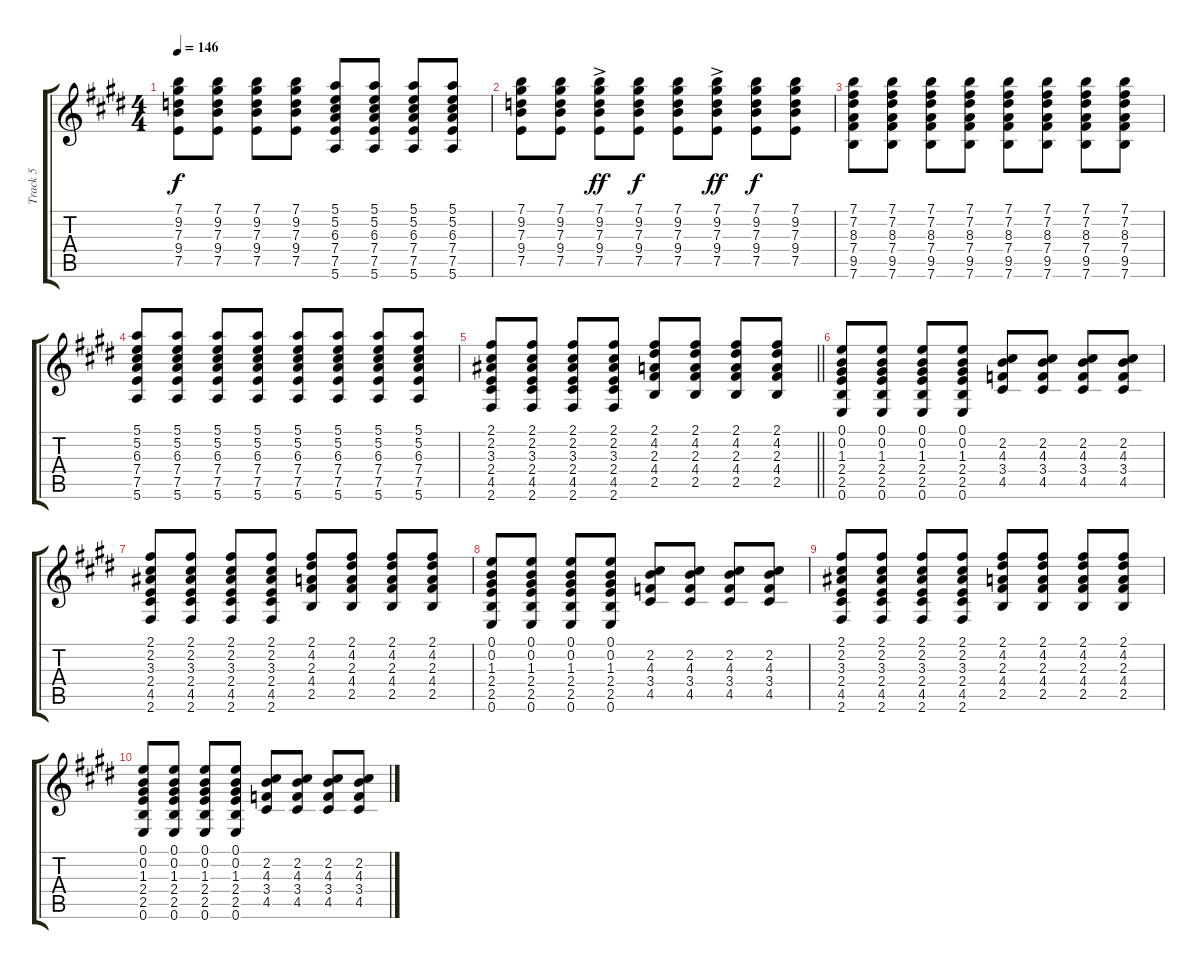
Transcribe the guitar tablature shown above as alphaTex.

\track ("Track 5" "Track 5") {instrument electricguitarclean}
\staff {score tabs}
\tuning (E4 B3 G3 D3 A2 E2) {hide}
\ts (4 4)
\tempo 146
\clef g2
\ks e
(7.1 9.2 7.3 9.4 7.5).8{dy f} (7.1 9.2 7.3 9.4 7.5).8 (7.1 9.2 7.3 9.4 7.5).8 (7.1 9.2 7.3 9.4 7.5).8 (5.1 5.2 6.3 7.4 7.5 5.6).8 (5.1 5.2 6.3 7.4 7.5 5.6).8 (5.1 5.2 6.3 7.4 7.5 5.6).8 (5.1 5.2 6.3 7.4 7.5 5.6).8 |
(7.1 9.2 7.3 9.4 7.5).8 (7.1 9.2 7.3 9.4 7.5).8 (7.1{ac} 9.2{ac} 7.3{ac} 9.4{ac} 7.5{ac}).8{dy ff} (7.1 9.2 7.3 9.4 7.5).8{dy f} (7.1 9.2 7.3 9.4 7.5).8 (7.1{ac} 9.2{ac} 7.3{ac} 9.4{ac} 7.5{ac}).8{dy ff} (7.1 9.2 7.3 9.4 7.5).8{dy f} (7.1 9.2 7.3 9.4 7.5).8 |
(7.1 7.2 8.3 7.4 9.5 7.6).8 (7.1 7.2 8.3 7.4 9.5 7.6).8 (7.1 7.2 8.3 7.4 9.5 7.6).8 (7.1 7.2 8.3 7.4 9.5 7.6).8 (7.1 7.2 8.3 7.4 9.5 7.6).8 (7.1 7.2 8.3 7.4 9.5 7.6).8 (7.1 7.2 8.3 7.4 9.5 7.6).8 (7.1 7.2 8.3 7.4 9.5 7.6).8 |
(5.1 5.2 6.3 7.4 7.5 5.6).8 (5.1 5.2 6.3 7.4 7.5 5.6).8 (5.1 5.2 6.3 7.4 7.5 5.6).8 (5.1 5.2 6.3 7.4 7.5 5.6).8 (5.1 5.2 6.3 7.4 7.5 5.6).8 (5.1 5.2 6.3 7.4 7.5 5.6).8 (5.1 5.2 6.3 7.4 7.5 5.6).8 (5.1 5.2 6.3 7.4 7.5 5.6).8 |
\barLineRight lightlight
(2.1 2.2 3.3 2.4 4.5 2.6).8 (2.1 2.2 3.3 2.4 4.5 2.6).8 (2.1 2.2 3.3 2.4 4.5 2.6).8 (2.1 2.2 3.3 2.4 4.5 2.6).8 (2.1 4.2 2.3 4.4 2.5).8 (2.1 4.2 2.3 4.4 2.5).8 (2.1 4.2 2.3 4.4 2.5).8 (2.1 4.2 2.3 4.4 2.5).8 |
(0.1 0.2 1.3 2.4 2.5 0.6).8 (0.1 0.2 1.3 2.4 2.5 0.6).8 (0.1 0.2 1.3 2.4 2.5 0.6).8 (0.1 0.2 1.3 2.4 2.5 0.6).8 (2.2 4.3 3.4 4.5).8 (2.2 4.3 3.4 4.5).8 (2.2 4.3 3.4 4.5).8 (2.2 4.3 3.4 4.5).8 |
(2.1 2.2 3.3 2.4 4.5 2.6).8 (2.1 2.2 3.3 2.4 4.5 2.6).8 (2.1 2.2 3.3 2.4 4.5 2.6).8 (2.1 2.2 3.3 2.4 4.5 2.6).8 (2.1 4.2 2.3 4.4 2.5).8 (2.1 4.2 2.3 4.4 2.5).8 (2.1 4.2 2.3 4.4 2.5).8 (2.1 4.2 2.3 4.4 2.5).8 |
(0.1 0.2 1.3 2.4 2.5 0.6).8 (0.1 0.2 1.3 2.4 2.5 0.6).8 (0.1 0.2 1.3 2.4 2.5 0.6).8 (0.1 0.2 1.3 2.4 2.5 0.6).8 (2.2 4.3 3.4 4.5).8 (2.2 4.3 3.4 4.5).8 (2.2 4.3 3.4 4.5).8 (2.2 4.3 3.4 4.5).8 |
(2.1 2.2 3.3 2.4 4.5 2.6).8 (2.1 2.2 3.3 2.4 4.5 2.6).8 (2.1 2.2 3.3 2.4 4.5 2.6).8 (2.1 2.2 3.3 2.4 4.5 2.6).8 (2.1 4.2 2.3 4.4 2.5).8 (2.1 4.2 2.3 4.4 2.5).8 (2.1 4.2 2.3 4.4 2.5).8 (2.1 4.2 2.3 4.4 2.5).8 |
(0.1 0.2 1.3 2.4 2.5 0.6).8 (0.1 0.2 1.3 2.4 2.5 0.6).8 (0.1 0.2 1.3 2.4 2.5 0.6).8 (0.1 0.2 1.3 2.4 2.5 0.6).8 (2.2 4.3 3.4 4.5).8 (2.2 4.3 3.4 4.5).8 (2.2 4.3 3.4 4.5).8 (2.2 4.3 3.4 4.5).8
